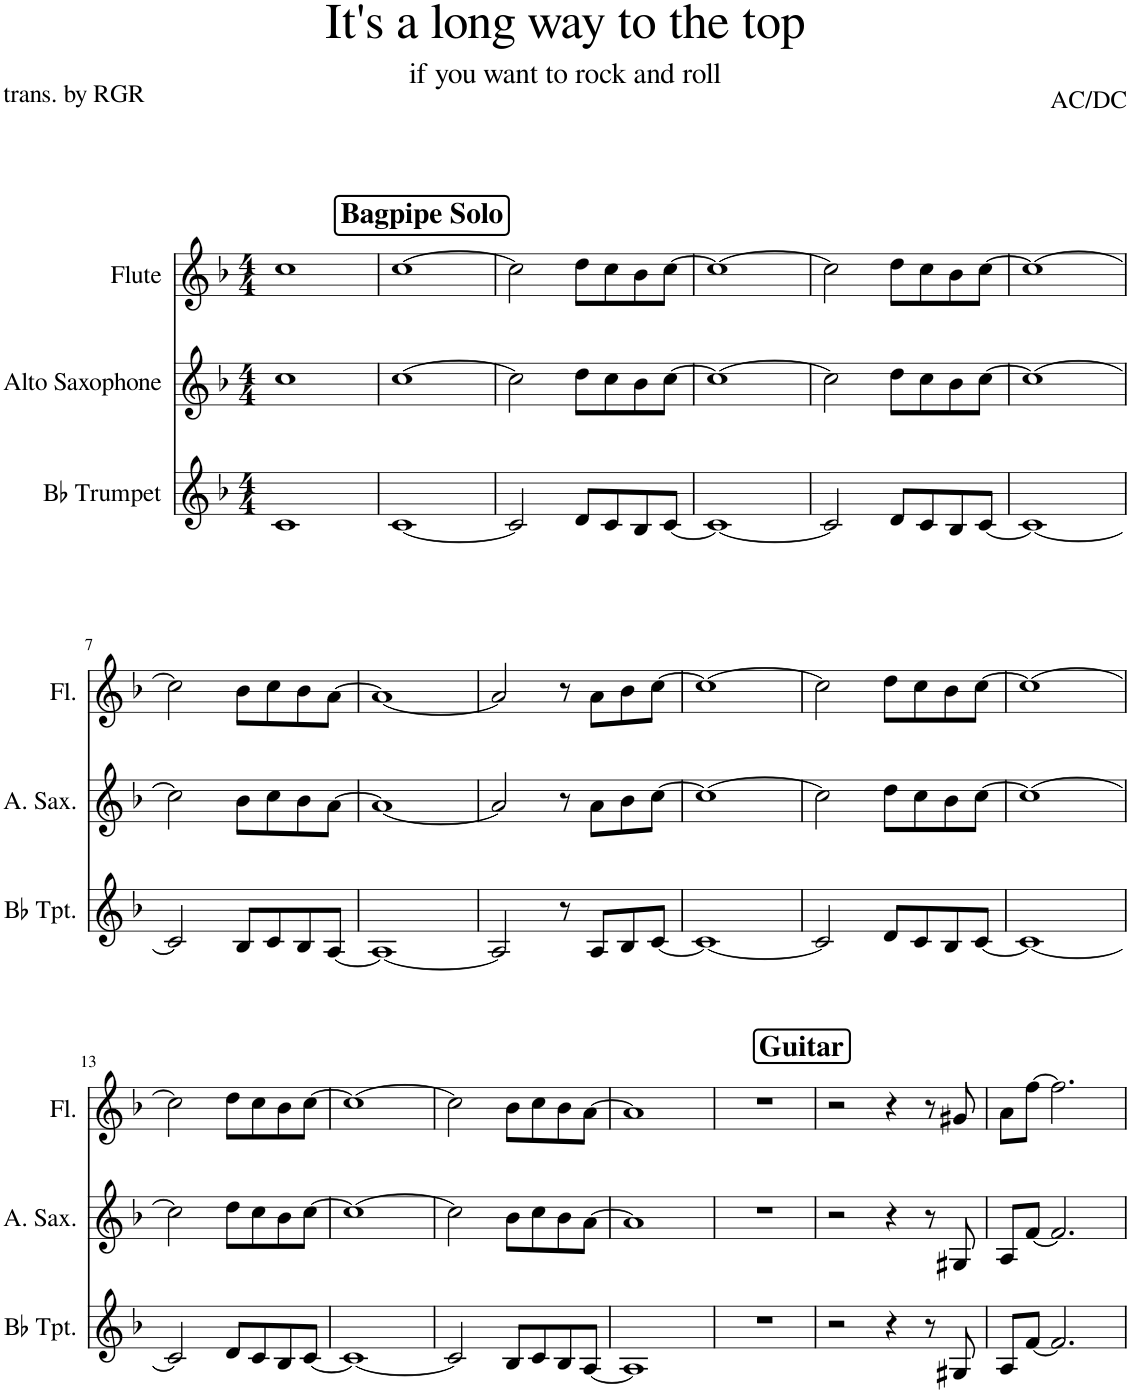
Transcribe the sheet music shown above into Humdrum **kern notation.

**kern	**kern	**kern
*part3	*part2	*part1
*staff3	*staff2	*staff1
*I"Bb Trumpet	*I"Alto Saxophone	*I"Flute
*I'Bb Tpt.	*I'A. Sax.	*I'Fl.
*clefG2	*clefG2	*clefG2
*ITrd1c2	*ITrd5c9	*
*k[b-]	*k[b-]	*k[b-]
*M4/4	*M4/4	*M4/4
=1	=1	=1
1c	1cc	1cc
!!LO:REH:place=s1:a:B:cj:fs=14:t=Bagpipe Solo
=2	=2	=2
[1c	[1cc	[1cc
=3	=3	=3
2c/]	2cc\]	2cc\]
8d/L	8dd\L	8dd\L
8c/	8cc\	8cc\
8B-/	8b-\	8b-\
[8c/J	[8cc\J	[8cc\J
=4	=4	=4
1c_	1cc_	1cc_
=5	=5	=5
2c/]	2cc\]	2cc\]
8d/L	8dd\L	8dd\L
8c/	8cc\	8cc\
8B-/	8b-\	8b-\
[8c/J	[8cc\J	[8cc\J
=6	=6	=6
1c_	1cc_	1cc_
!!LO:LB:g=z
=7	=7	=7
2c/]	2cc\]	2cc\]
8B-/L	8b-\L	8b-\L
8c/	8cc\	8cc\
8B-/	8b-\	8b-\
[8A/J	[8a\J	[8a\J
=8	=8	=8
1A_	1a_	1a_
=9	=9	=9
2A/]	2a/]	2a/]
8r	8r	8r
8A/L	8a\L	8a\L
8B-/	8b-\	8b-\
[8c/J	[8cc\J	[8cc\J
=10	=10	=10
1c_	1cc_	1cc_
=11	=11	=11
2c/]	2cc\]	2cc\]
8d/L	8dd\L	8dd\L
8c/	8cc\	8cc\
8B-/	8b-\	8b-\
[8c/J	[8cc\J	[8cc\J
=12	=12	=12
1c_	1cc_	1cc_
!!LO:LB:g=z
=13	=13	=13
2c/]	2cc\]	2cc\]
8d/L	8dd\L	8dd\L
8c/	8cc\	8cc\
8B-/	8b-\	8b-\
[8c/J	[8cc\J	[8cc\J
=14	=14	=14
1c_	1cc_	1cc_
=15	=15	=15
2c/]	2cc\]	2cc\]
8B-/L	8b-\L	8b-\L
8c/	8cc\	8cc\
8B-/	8b-\	8b-\
[8A/J	[8a\J	[8a\J
=16	=16	=16
1A]	1a]	1a]
=17	=17	=17
1r	1r	1r
!!LO:REH:place=s1:a:B:cj:fs=14:t=Guitar
=18	=18	=18
2r	2r	2r
4r	4r	4r
8r	8r	8r
8G#X/	8G#X/	8g#X/
=19	=19	=19
8A/L	8A/L	8a\L
[8f/J	[8f/J	[8ff\J
2.f/]	2.f/]	2.ff\]
=	=	=
*-	*-	*-
